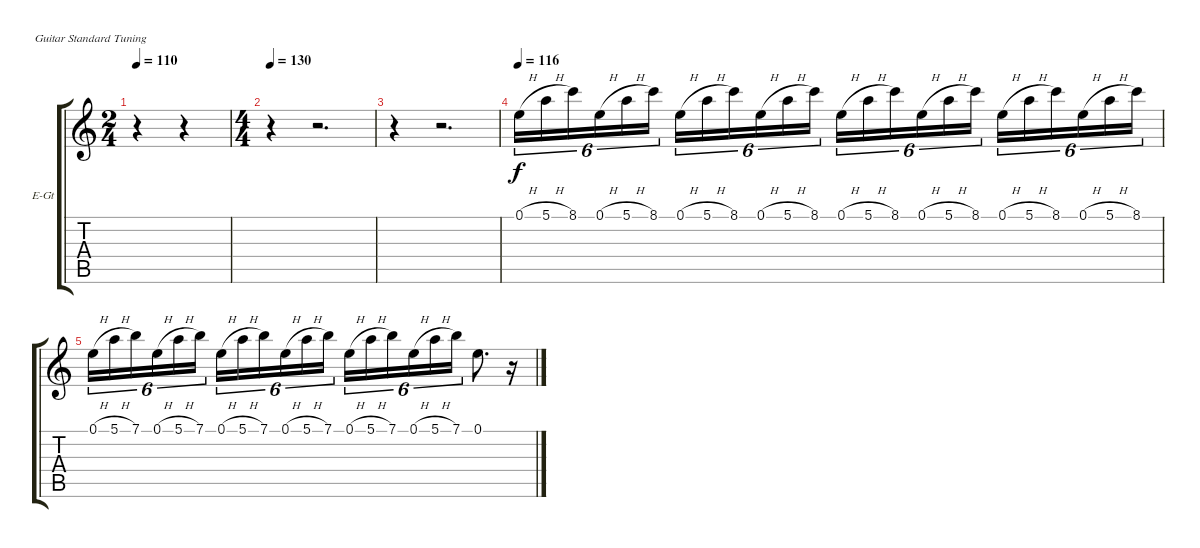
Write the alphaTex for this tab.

\bracketExtendMode groupsimilarinstruments
\firstSystemTrackNameOrientation horizontal
\otherSystemsTrackNameOrientation horizontal
\track ("Harmony" "E-Gt") {instrument distortionguitar}
\staff {score tabs}
\tuning (E4 B3 G3 D3 A2 E2)
\ts (2 4)
\tempo 110
\clef g2
\ks c
r.4{dy f} r.4 |
\ts (4 4)
\tempo 130
r.4 r.2{d} |
r.4 r.2{d} |
\tempo 116
0.1{h}.16{tu (6 4)} 5.1{h}.16{tu (6 4)} 8.1.16{tu (6 4)} 0.1{h}.16{tu (6 4)} 5.1{h}.16{tu (6 4)} 8.1.16{tu (6 4)} 0.1{h}.16{tu (6 4)} 5.1{h}.16{tu (6 4)} 8.1.16{tu (6 4)} 0.1{h}.16{tu (6 4)} 5.1{h}.16{tu (6 4)} 8.1.16{tu (6 4)} 0.1{h}.16{tu (6 4)} 5.1{h}.16{tu (6 4)} 8.1.16{tu (6 4)} 0.1{h}.16{tu (6 4)} 5.1{h}.16{tu (6 4)} 8.1.16{tu (6 4)} 0.1{h}.16{tu (6 4)} 5.1{h}.16{tu (6 4)} 8.1.16{tu (6 4)} 0.1{h}.16{tu (6 4)} 5.1{h}.16{tu (6 4)} 8.1.16{tu (6 4)} |
0.1{h}.16{tu (6 4)} 5.1{h}.16{tu (6 4)} 7.1.16{tu (6 4)} 0.1{h}.16{tu (6 4)} 5.1{h}.16{tu (6 4)} 7.1.16{tu (6 4)} 0.1{h}.16{tu (6 4)} 5.1{h}.16{tu (6 4)} 7.1.16{tu (6 4)} 0.1{h}.16{tu (6 4)} 5.1{h}.16{tu (6 4)} 7.1.16{tu (6 4)} 0.1{h}.16{tu (6 4)} 5.1{h}.16{tu (6 4)} 7.1.16{tu (6 4)} 0.1{h}.16{tu (6 4)} 5.1{h}.16{tu (6 4)} 7.1.16{tu (6 4)} 0.1.8{d} r.16
